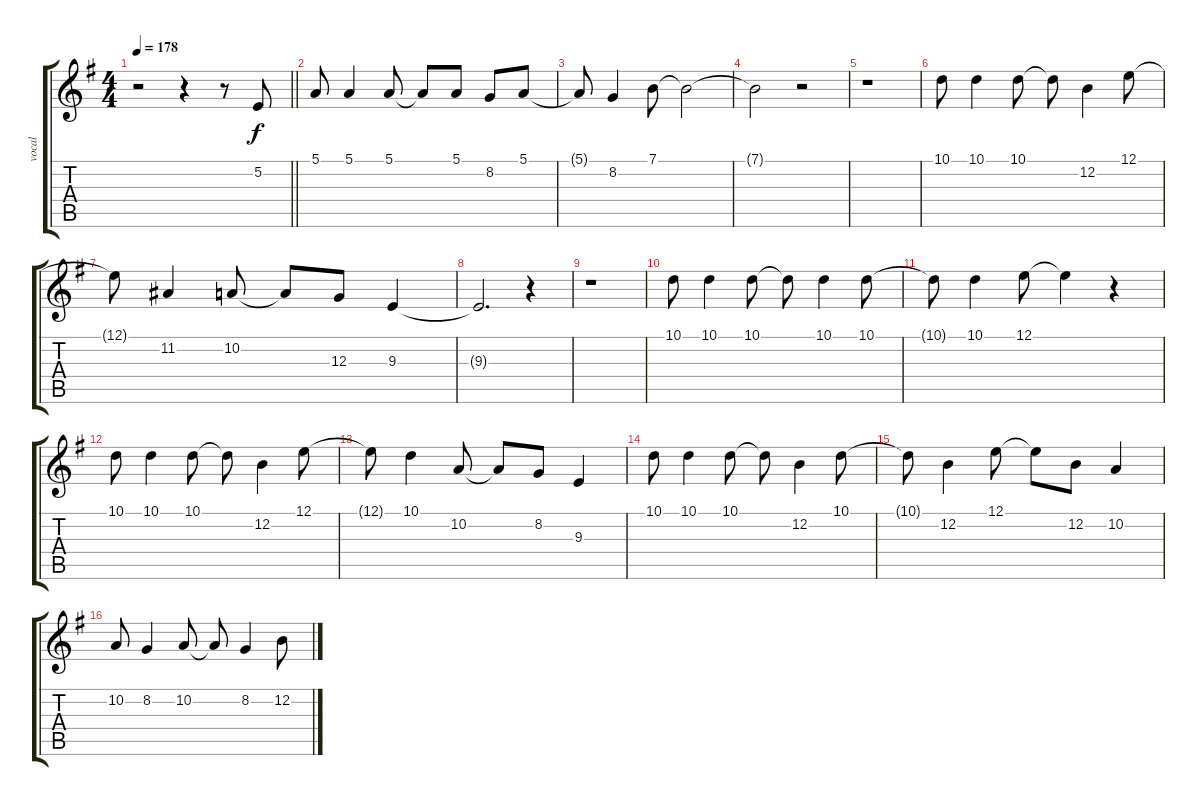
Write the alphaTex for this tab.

\track ("vocal" "vocal") {instrument stringensemble1}
\staff {score tabs}
\tuning (E4 B3 G3 D3 A2 E2) {hide}
\ts (4 4)
\tempo 178
\clef g2
\barLineRight lightlight
\ks eminor
r.2{dy f} r.4 r.8 5.2.8 |
5.1.8 5.1.4 5.1.8 5.1{t}.8 5.1.8 8.2.8 5.1.8 |
5.1{t}.8 8.2.4 7.1.8 7.1{t}.2 |
7.1{t}.2 r.2 |
r.1 |
10.1.8 10.1.4 10.1.8 10.1{t}.8 12.2.4 12.1.8 |
12.1{t}.8 11.2.4 10.2.8 10.2{t}.8 12.3.8 9.3.4 |
9.3{t}.2{d} r.4 |
r.1 |
10.1.8 10.1.4 10.1.8 10.1{t}.8 10.1.4 10.1.8 |
10.1{t}.8 10.1.4 12.1.8 12.1{t}.4 r.4 |
10.1.8 10.1.4 10.1.8 10.1{t}.8 12.2.4 12.1.8 |
12.1{t}.8 10.1.4 10.2.8 10.2{t}.8 8.2.8 9.3.4 |
10.1.8 10.1.4 10.1.8 10.1{t}.8 12.2.4 10.1.8 |
10.1{t}.8 12.2.4 12.1.8 12.1{t}.8 12.2.8 10.2.4 |
10.2.8 8.2.4 10.2.8 10.2{t}.8 8.2.4 12.2.8
